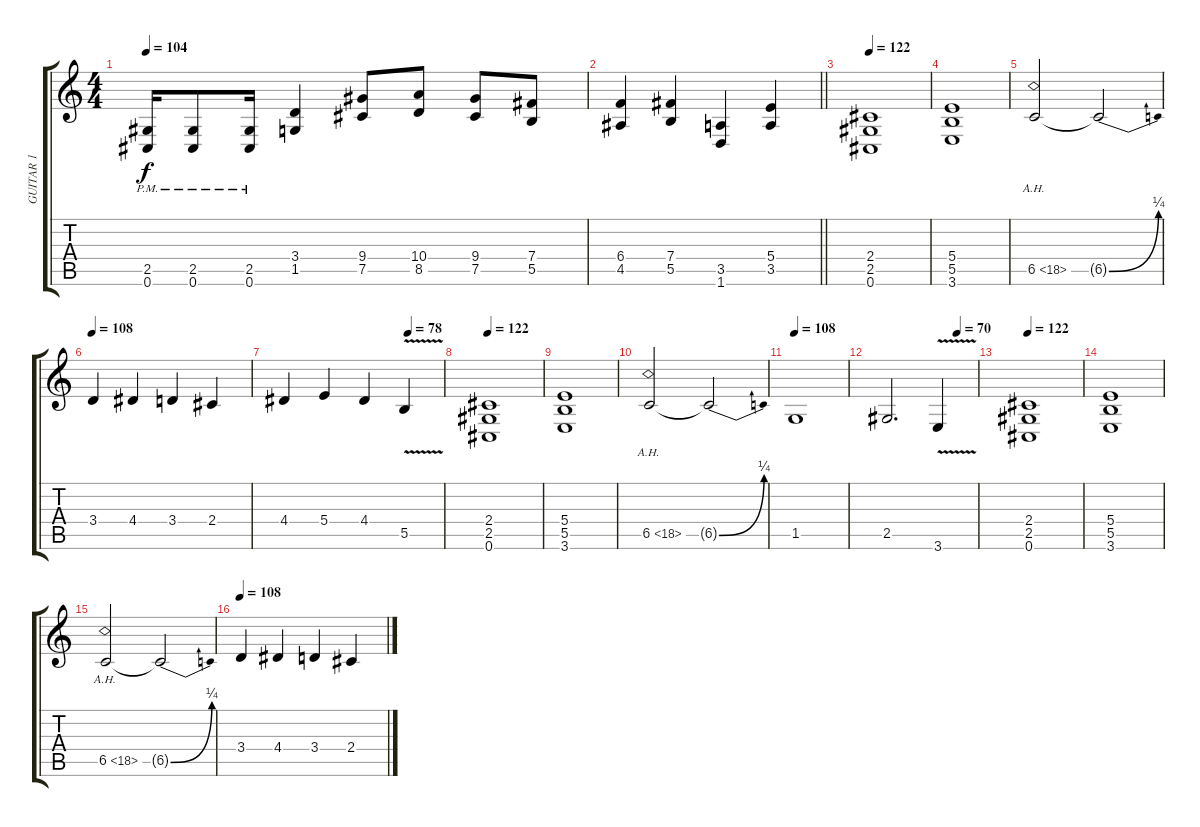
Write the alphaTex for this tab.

\track ("GUITAR 1" "GUITAR 1") {instrument overdrivenguitar}
\staff {score tabs}
\tuning (Db4 Ab3 E3 B2 Gb2 Db2) {hide}
\ts (4 4)
\tempo 104
\clef g2
\ks c
(2.5{pm} 0.6{pm}).16{dy f} (2.5{pm} 0.6{pm}).8 (2.5{pm} 0.6{pm}).16 (3.4 1.5).4 (9.4 7.5).8 (10.4 8.5).8 (9.4 7.5).8 (7.4 5.5).8 |
\barLineRight lightlight
(6.4 4.5).4 (7.4 5.5).4 (3.5 1.6).4 (5.4 3.5).4 |
\tempo 122
(2.4 2.5 0.6).1 |
(5.4 5.5 3.6).1 |
6.5{ah 12}.2 6.5{be (bend 0 0 60 1) t}.2 |
\tempo 108
3.4.4 4.4.4 3.4.4 2.4.4 |
\tempo (78 0.78125)
4.4.4 5.4.4 4.4.4 5.5{v}.4 |
\tempo 122
(2.4 2.5 0.6).1 |
(5.4 5.5 3.6).1 |
6.5{ah 12}.2 6.5{be (bend 0 0 60 1) t}.2 |
\tempo 108
1.5.1 |
\tempo (70 0.78125)
2.5.2{d} 3.6{v}.4 |
\tempo 122
(2.4 2.5 0.6).1 |
(5.4 5.5 3.6).1 |
6.5{ah 12}.2 6.5{be (bend 0 0 60 1) t}.2 |
\tempo 108
3.4.4 4.4.4 3.4.4 2.4.4
